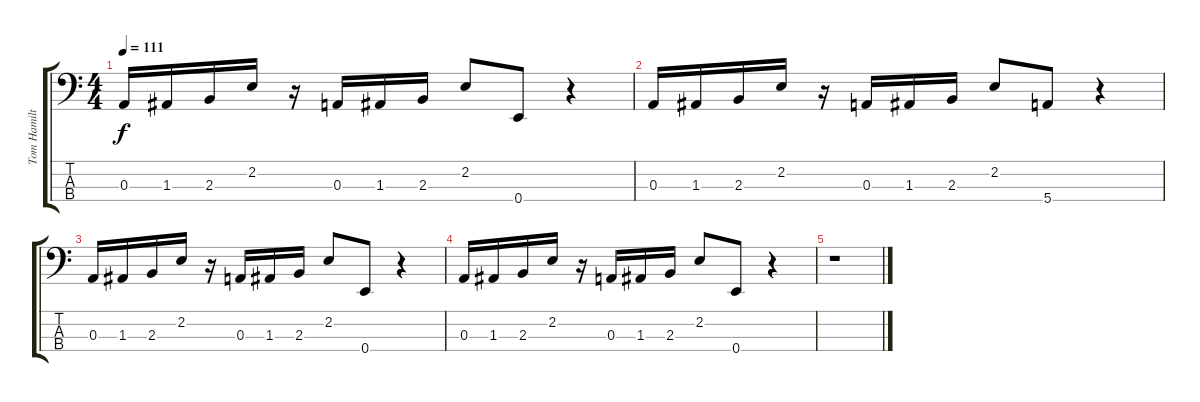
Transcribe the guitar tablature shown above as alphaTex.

\track ("Tom Hamilton" "Tom Hamilt") {instrument electricbassfinger}
\staff {score tabs}
\tuning (G2 D2 A1 E1) {hide}
\ts (4 4)
\tempo 111
\clef f4
\ks c
0.3.16{dy f} 1.3.16 2.3.16 2.2.16 r.16 0.3.16 1.3.16 2.3.16 2.2.8 0.4.8 r.4 |
0.3.16 1.3.16 2.3.16 2.2.16 r.16 0.3.16 1.3.16 2.3.16 2.2.8 5.4.8 r.4 |
0.3.16 1.3.16 2.3.16 2.2.16 r.16 0.3.16 1.3.16 2.3.16 2.2.8 0.4.8 r.4 |
0.3.16 1.3.16 2.3.16 2.2.16 r.16 0.3.16 1.3.16 2.3.16 2.2.8 0.4.8 r.4 |
r.1
